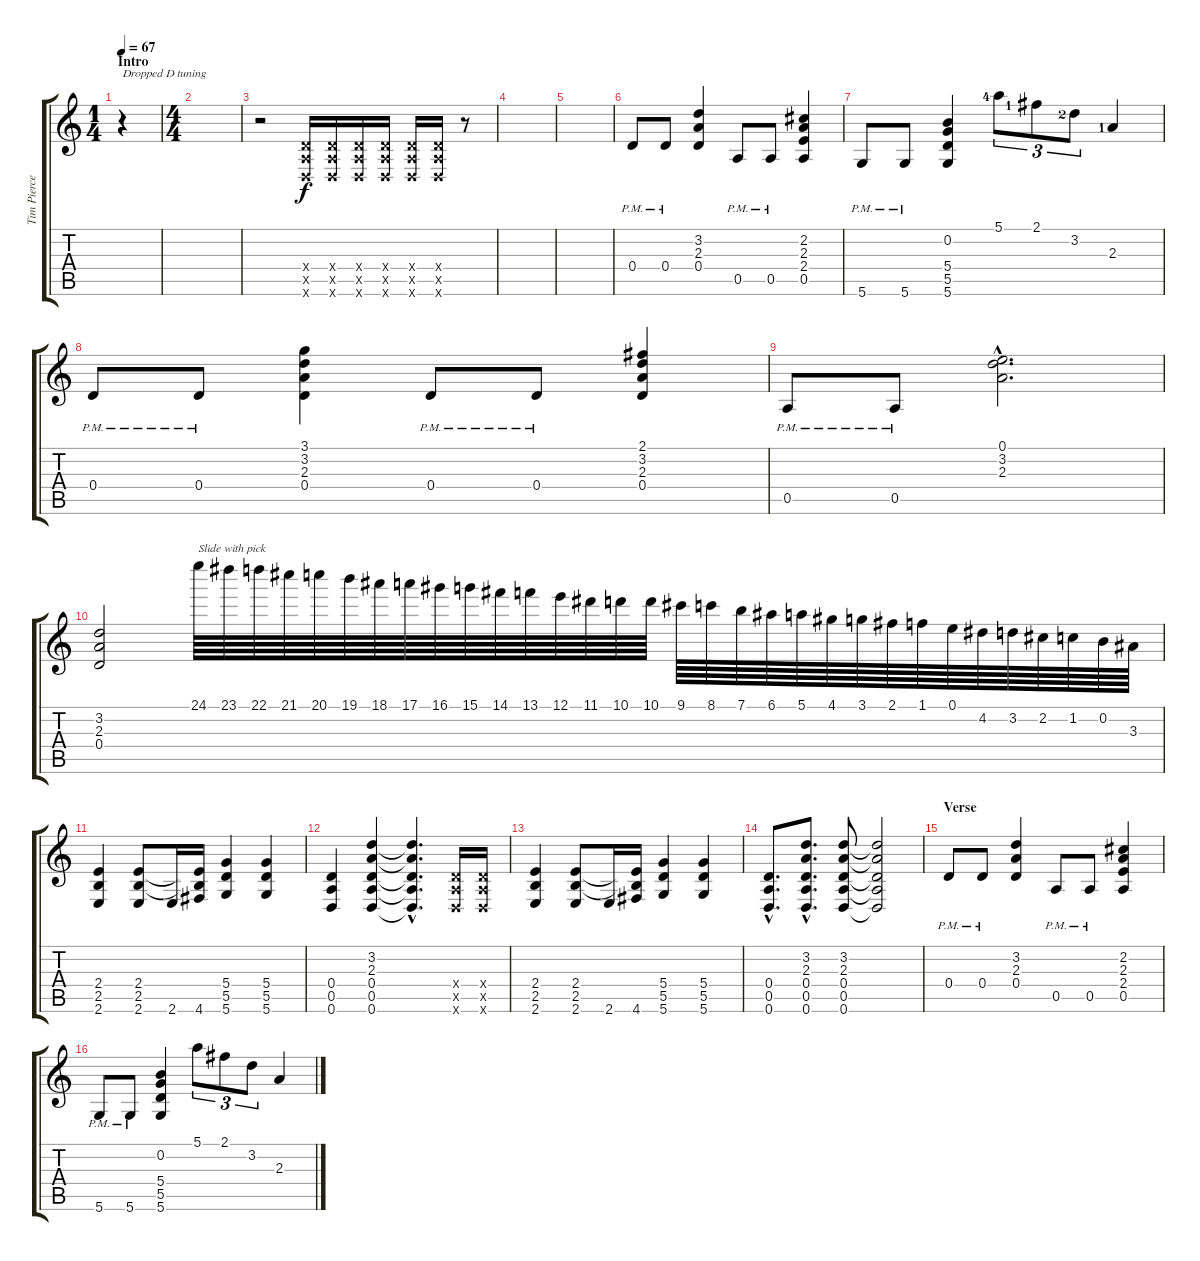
\track ("Tim Pierce - Drop D, Distorted Guitar" "Tim Pierce") {instrument distortionguitar}
\staff {score tabs}
\tuning (E4 B3 G3 D3 A2 D2) {hide}
\ts (1 4)
\section ("" "Intro")
\tempo 67
\clef g2
\ks c
r.4{txt "Dropped D tuning" dy f instrument distortionguitar} |
\ts (4 4)
|
r.2 (0.4{x} 0.5{x} 0.6{x}).16 (0.4{x} 0.5{x} 0.6{x}).16 (0.4{x} 0.5{x} 0.6{x}).16 (0.4{x} 0.5{x} 0.6{x}).16 (0.4{x} 0.5{x} 0.6{x}).16 (0.4{x} 0.5{x} 0.6{x}).16 r.8 |
|
|
0.4{pm}.8 0.4{pm}.8 (3.2 2.3 0.4).4 0.5{pm}.8 0.5{pm}.8 (2.2 2.3 2.4 0.5).4 |
5.6{pm}.8 5.6{pm}.8 (0.2 5.4 5.5 5.6).4 5.1{lf 5}.8{tu (3 2)} 2.1{lf 2}.8{tu (3 2)} 3.2{lf 3}.8{tu (3 2)} 2.3{lf 2}.4 |
0.4{pm}.8 0.4{pm}.8 (3.1 3.2 2.3 0.4).4 0.4{pm}.8 0.4{pm}.8 (2.1 3.2 2.3 0.4).4 |
0.5{pm}.8 0.5{pm}.8 (0.1{hac} 3.2{hac} 2.3{hac}).2{d} |
(3.2 2.3 0.4).2 24.1.64{txt "Slide with pick"} 23.1.64 22.1.64 21.1.64 20.1.64 19.1.64 18.1.64 17.1.64 16.1.64 15.1.64 14.1.64 13.1.64 12.1.64 11.1.64 10.1.64 10.1.64 9.1.64 8.1.64 7.1.64 6.1.64 5.1.64 4.1.64 3.1.64 2.1.64 1.1.64 0.1.64 4.2.64 3.2.64 2.2.64 1.2.64 0.2.64 3.3.64 |
(2.4 2.5 2.6).4 (2.4 2.5 2.6).8 2.6.16 (2.4{t} 2.5{t} 4.6).16 (5.4 5.5 5.6).4 (5.4 5.5 5.6).4 |
(0.4 0.5 0.6).4 (3.2 2.3 0.4 0.5 0.6).4 (3.2{hac t} 2.3{hac t} 0.4{hac t} 0.5{hac t} 0.6{hac t}).4{d} (0.4{x} 0.5{x} 0.6{x}).16 (0.4{x} 0.5{x} 0.6{x}).16 |
(2.4 2.5 2.6).4 (2.4 2.5 2.6).8 2.6.16 (2.4{t} 2.5{t} 4.6).16 (5.4 5.5 5.6).4 (5.4 5.5 5.6).4 |
(0.4{hac} 0.5{hac} 0.6{hac}).8{d} (3.2{hac} 2.3{hac} 0.4{hac} 0.5{hac} 0.6{hac}).8{d} (3.2 2.3 0.4 0.5 0.6).8 (3.2{t} 2.3{t} 0.4{t} 0.5{t} 0.6{t}).2 |
\section ("" "Verse")
0.4{pm}.8 0.4{pm}.8 (3.2 2.3 0.4).4 0.5{pm}.8 0.5{pm}.8 (2.2 2.3 2.4 0.5).4 |
5.6{pm}.8 5.6{pm}.8 (0.2 5.4 5.5 5.6).4 5.1.8{tu (3 2)} 2.1.8{tu (3 2)} 3.2.8{tu (3 2)} 2.3.4
